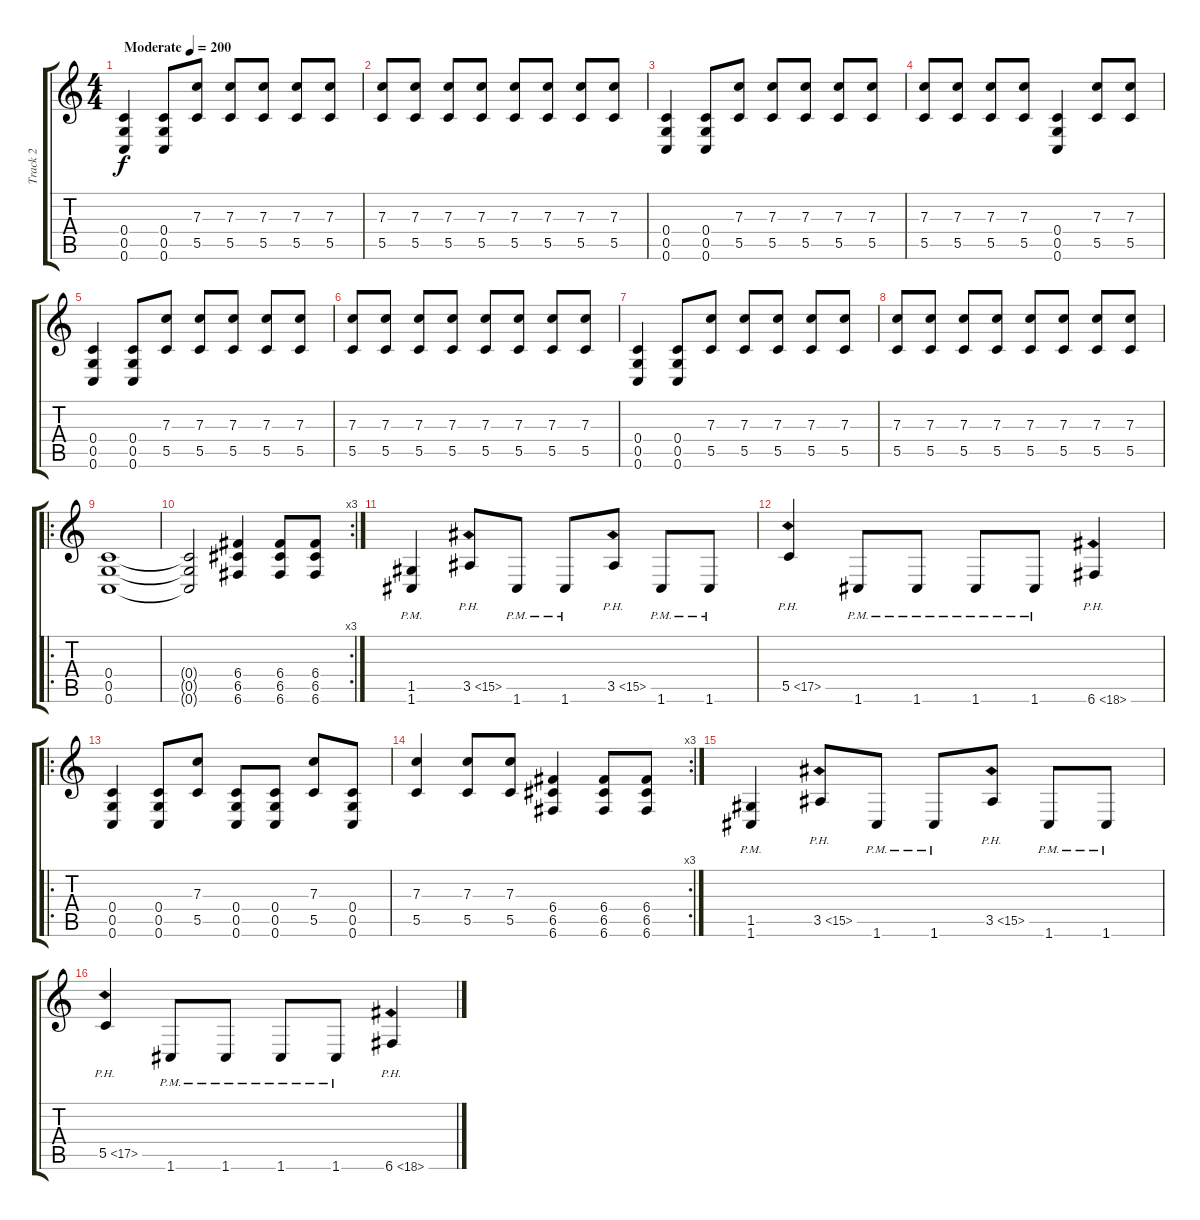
\track ("Track 2" "Track 2") {instrument distortionguitar}
\staff {score tabs}
\tuning (D4 A3 F3 C3 G2 C2) {hide}
\ts (4 4)
\tempo (200 "Moderate")
\clef g2
\ks c
(0.4 0.5 0.6).4{dy f instrument distortionguitar} (0.4 0.5 0.6).8 (7.3 5.5).8 (7.3 5.5).8 (7.3 5.5).8 (7.3 5.5).8 (7.3 5.5).8 |
(7.3 5.5).8 (7.3 5.5).8 (7.3 5.5).8 (7.3 5.5).8 (7.3 5.5).8 (7.3 5.5).8 (7.3 5.5).8 (7.3 5.5).8 |
(0.4 0.5 0.6).4 (0.4 0.5 0.6).8 (7.3 5.5).8 (7.3 5.5).8 (7.3 5.5).8 (7.3 5.5).8 (7.3 5.5).8 |
(7.3 5.5).8 (7.3 5.5).8 (7.3 5.5).8 (7.3 5.5).8 (0.4 0.5 0.6).4 (7.3 5.5).8 (7.3 5.5).8 |
(0.4 0.5 0.6).4 (0.4 0.5 0.6).8 (7.3 5.5).8 (7.3 5.5).8 (7.3 5.5).8 (7.3 5.5).8 (7.3 5.5).8 |
(7.3 5.5).8 (7.3 5.5).8 (7.3 5.5).8 (7.3 5.5).8 (7.3 5.5).8 (7.3 5.5).8 (7.3 5.5).8 (7.3 5.5).8 |
(0.4 0.5 0.6).4 (0.4 0.5 0.6).8 (7.3 5.5).8 (7.3 5.5).8 (7.3 5.5).8 (7.3 5.5).8 (7.3 5.5).8 |
(7.3 5.5).8 (7.3 5.5).8 (7.3 5.5).8 (7.3 5.5).8 (7.3 5.5).8 (7.3 5.5).8 (7.3 5.5).8 (7.3 5.5).8 |
\ro
(0.4 0.5 0.6).1 |
\rc 3
(0.4{t} 0.5{t} 0.6{t}).2 (6.4 6.5 6.6).4 (6.4 6.5 6.6).8 (6.4 6.5 6.6).8 |
(1.5{pm} 1.6{pm}).4 3.5{ph 12}.8 1.6{pm}.8 1.6{pm}.8 3.5{ph 12}.8 1.6{pm}.8 1.6{pm}.8 |
5.5{ph 12}.4 1.6{pm}.8 1.6{pm}.8 1.6{pm}.8 1.6{pm}.8 6.6{ph 12}.4 |
\ro
(0.4 0.5 0.6).4 (0.4 0.5 0.6).8 (7.3 5.5).8 (0.4 0.5 0.6).8 (0.4 0.5 0.6).8 (7.3 5.5).8 (0.4 0.5 0.6).8 |
\rc 3
(7.3 5.5).4 (7.3 5.5).8 (7.3 5.5).8 (6.4 6.5 6.6).4 (6.4 6.5 6.6).8 (6.4 6.5 6.6).8 |
(1.5{pm} 1.6{pm}).4 3.5{ph 12}.8 1.6{pm}.8 1.6{pm}.8 3.5{ph 12}.8 1.6{pm}.8 1.6{pm}.8 |
5.5{ph 12}.4 1.6{pm}.8 1.6{pm}.8 1.6{pm}.8 1.6{pm}.8 6.6{ph 12}.4
